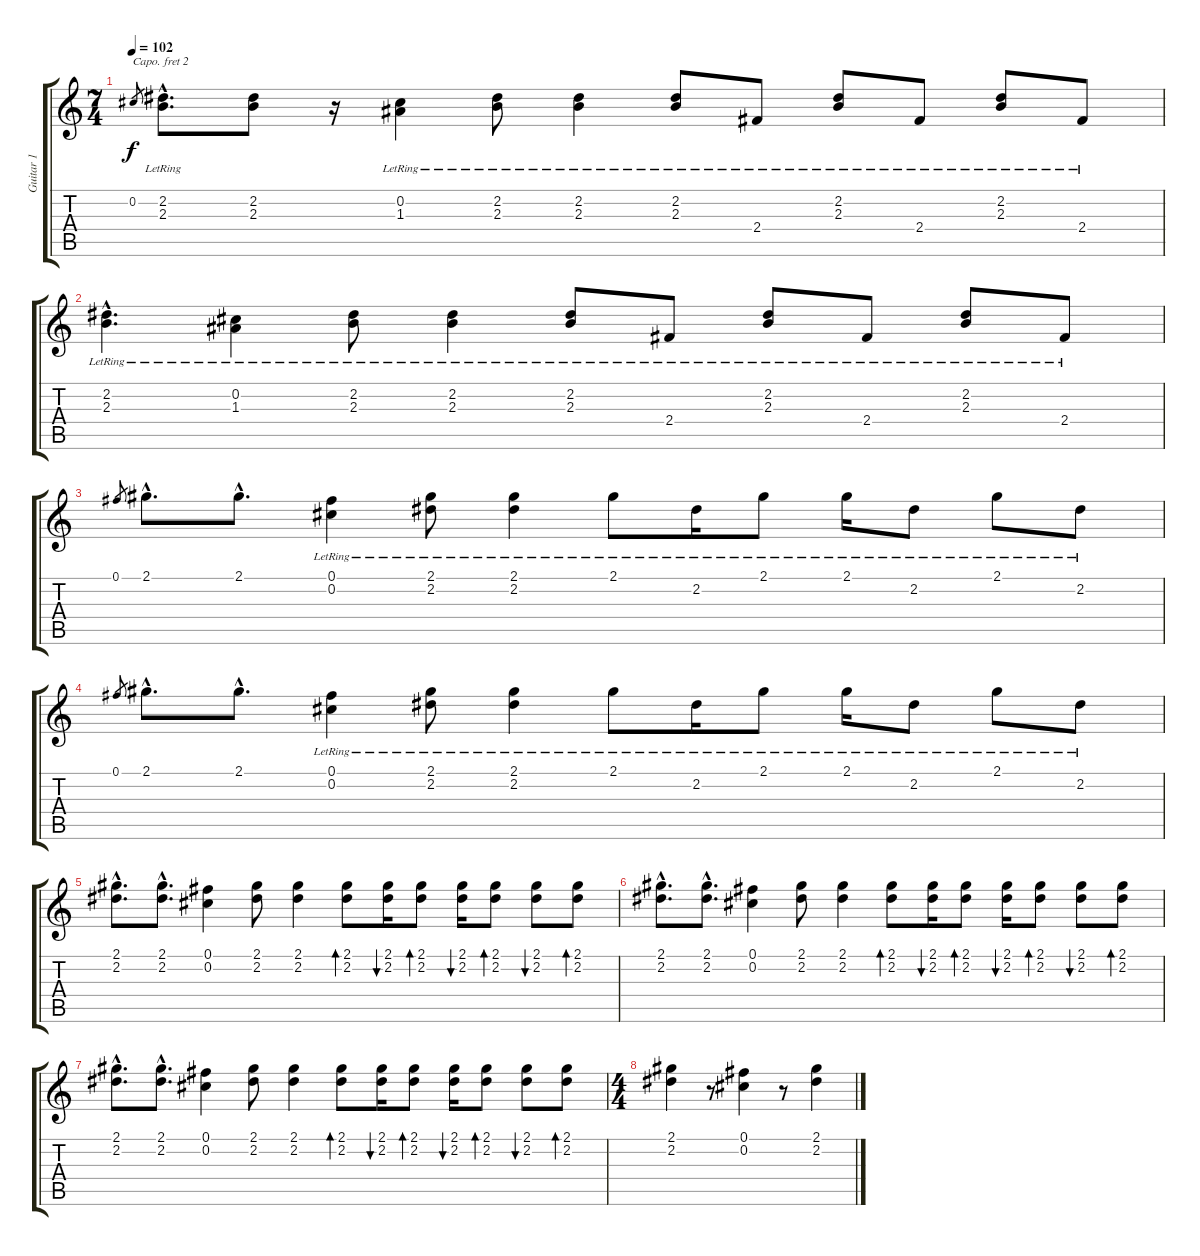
\track ("Guitar 1" "Guitar 1") {instrument acousticguitarsteel}
\staff {score tabs}
\capo 2
\tuning (E4 B3 G3 D3 A2 E2) {hide}
\ts (7 4)
\tempo 102
\clef g2
\ks c
0.2.8{gr dy f} (2.2{hac lr} 2.3{hac lr}).8{d volume 9} (2.2 2.3).8 r.16 (0.2{lr} 1.3{lr}).4 (2.2{lr} 2.3{lr}).8 (2.2{lr} 2.3{lr}).4 (2.2{lr} 2.3{lr}).8 2.4{lr}.8 (2.2{lr} 2.3{lr}).8 2.4{lr}.8 (2.2{lr} 2.3{lr}).8 2.4{lr}.8 |
(2.2{hac lr} 2.3{hac lr}).4{d} (0.2{lr} 1.3{lr}).4 (2.2{lr} 2.3{lr}).8 (2.2{lr} 2.3{lr}).4 (2.2{lr} 2.3{lr}).8 2.4{lr}.8 (2.2{lr} 2.3{lr}).8 2.4{lr}.8 (2.2{lr} 2.3{lr}).8 2.4{lr}.8 |
0.1.8{gr} 2.1{hac}.8{d} 2.1{hac}.8{d} (0.1{lr} 0.2{lr}).4 (2.1{lr} 2.2{lr}).8 (2.1{lr} 2.2{lr}).4 2.1{lr}.8 2.2{lr}.16 2.1{lr}.8 2.1{lr}.16 2.2{lr}.8 2.1{lr}.8 2.2{lr}.8 |
0.1.8{gr} 2.1{hac}.8{d} 2.1{hac}.8{d} (0.1{lr} 0.2{lr}).4 (2.1{lr} 2.2{lr}).8 (2.1{lr} 2.2{lr}).4 2.1{lr}.8 2.2{lr}.16 2.1{lr}.8 2.1{lr}.16 2.2{lr}.8 2.1{lr}.8 2.2{lr}.8 |
(2.1{hac} 2.2{hac}).8{d volume 9} (2.1{hac} 2.2{hac}).8{d} (0.1 0.2).4 (2.1 2.2).8 (2.1 2.2).4 (2.1 2.2).8{bd 120} (2.1 2.2).16{bu 60} (2.1 2.2).8{bd 60} (2.1 2.2).16{bu 60} (2.1 2.2).8{bd 60} (2.1 2.2).8{bu 60} (2.1 2.2).8{bd 60} |
(2.1{hac} 2.2{hac}).8{d} (2.1{hac} 2.2{hac}).8{d} (0.1 0.2).4 (2.1 2.2).8 (2.1 2.2).4 (2.1 2.2).8{bd 120} (2.1 2.2).16{bu 60} (2.1 2.2).8{bd 60} (2.1 2.2).16{bu 60} (2.1 2.2).8{bd 60} (2.1 2.2).8{bu 60} (2.1 2.2).8{bd 60} |
(2.1{hac} 2.2{hac}).8{d} (2.1{hac} 2.2{hac}).8{d} (0.1 0.2).4 (2.1 2.2).8 (2.1 2.2).4 (2.1 2.2).8{bd 120} (2.1 2.2).16{bu 60} (2.1 2.2).8{bd 60} (2.1 2.2).16{bu 60} (2.1 2.2).8{bd 60} (2.1 2.2).8{bu 60} (2.1 2.2).8{bd 60} |
\ts (4 4)
(2.1 2.2).4 r.8 (0.1 0.2).4 r.8 (2.1 2.2).4
